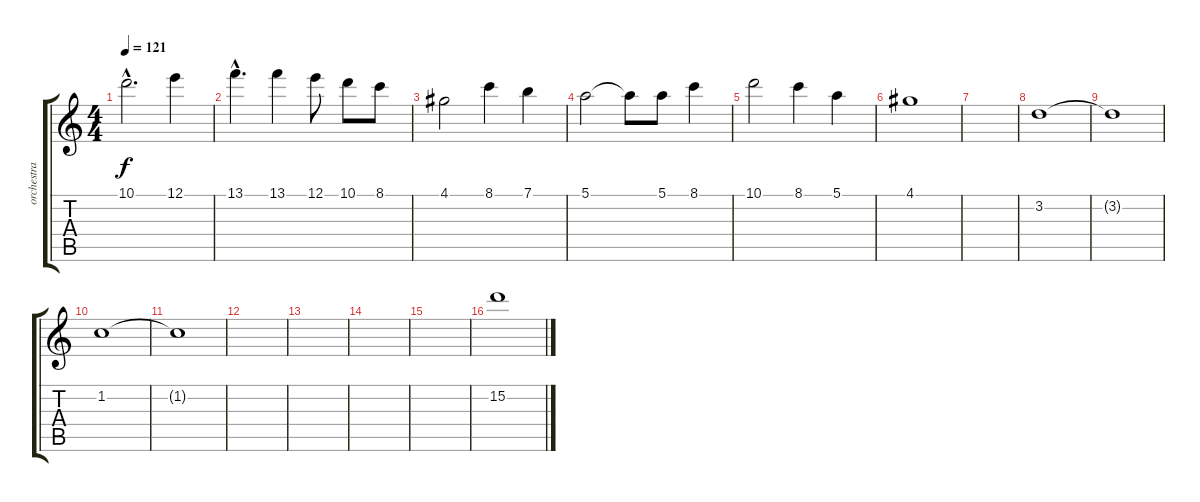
\track ("orchestra" "orchestra") {instrument acousticguitarnylon}
\staff {score tabs}
\tuning (E4 B3 G3 D3 A2 E2) {hide}
\ts (4 4)
\tempo 121
\clef g2
\ks c
10.1{hac}.2{d dy f} 12.1.4 |
13.1{hac}.4{d} 13.1.4 12.1.8 10.1.8 8.1.8 |
4.1.2 8.1.4 7.1.4 |
5.1.2 5.1{t}.8 5.1.8 8.1.4 |
10.1.2 8.1.4 5.1.4 |
4.1.1 |
|
3.2.1 |
3.2{t}.1 |
1.2.1 |
1.2{t}.1 |
|
|
|
|
15.2.1
